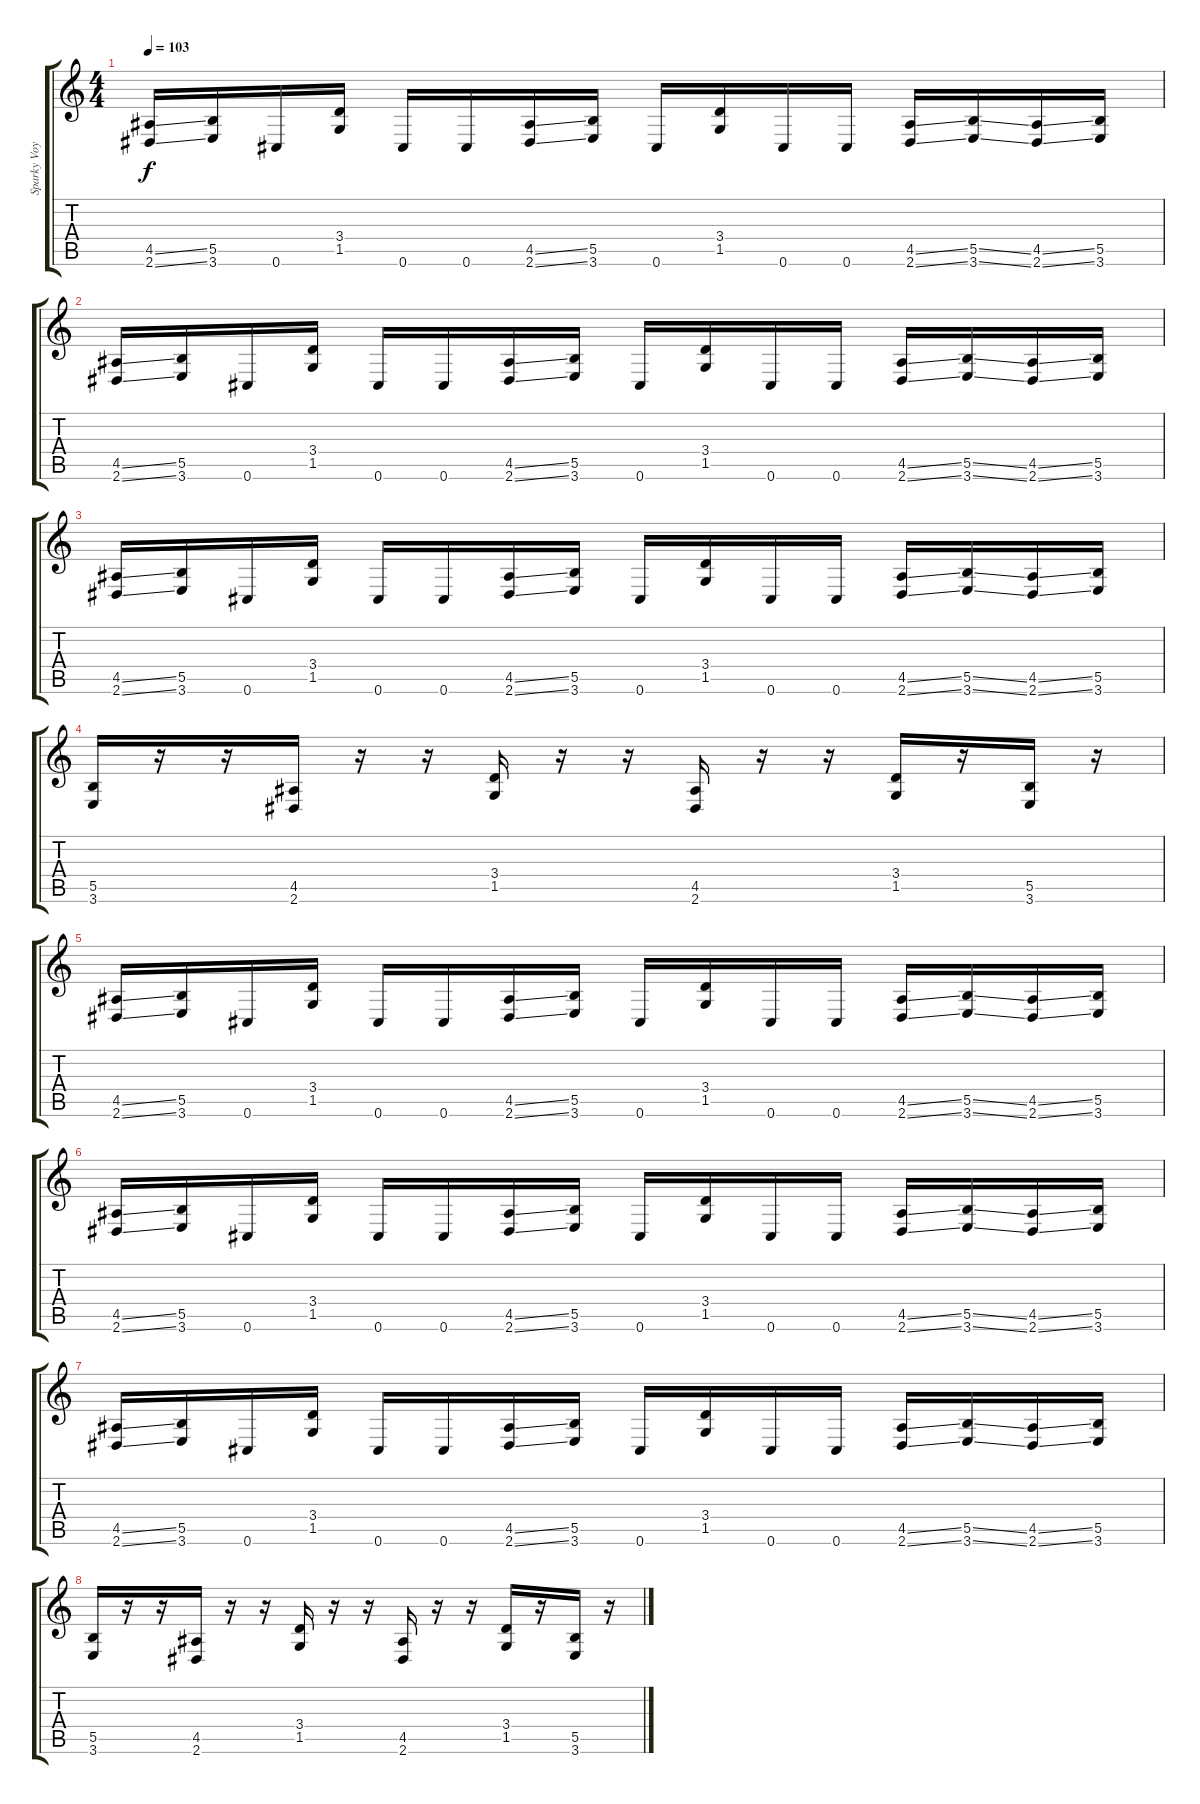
\track ("Sparky Voyles" "Sparky Voy") {instrument distortionguitar}
\staff {score tabs}
\tuning (Db4 Ab3 E3 B2 Gb2 Db2) {hide}
\ts (4 4)
\tempo 103
\clef g2
\ks c
(4.5{ss} 2.6{ss}).16{dy f} (5.5 3.6).16 0.6.16 (3.4 1.5).16 0.6.16 0.6.16 (4.5{ss} 2.6{ss}).16 (5.5 3.6).16 0.6.16 (3.4 1.5).16 0.6.16 0.6.16 (4.5{ss} 2.6{ss}).16 (5.5{ss} 3.6{ss}).16 (4.5{ss} 2.6{ss}).16 (5.5 3.6).16 |
(4.5{ss} 2.6{ss}).16 (5.5 3.6).16 0.6.16 (3.4 1.5).16 0.6.16 0.6.16 (4.5{ss} 2.6{ss}).16 (5.5 3.6).16 0.6.16 (3.4 1.5).16 0.6.16 0.6.16 (4.5{ss} 2.6{ss}).16 (5.5{ss} 3.6{ss}).16 (4.5{ss} 2.6{ss}).16 (5.5 3.6).16 |
(4.5{ss} 2.6{ss}).16 (5.5 3.6).16 0.6.16 (3.4 1.5).16 0.6.16 0.6.16 (4.5{ss} 2.6{ss}).16 (5.5 3.6).16 0.6.16 (3.4 1.5).16 0.6.16 0.6.16 (4.5{ss} 2.6{ss}).16 (5.5{ss} 3.6{ss}).16 (4.5{ss} 2.6{ss}).16 (5.5 3.6).16 |
(5.5 3.6).16 r.16 r.16 (4.5 2.6).16 r.16 r.16 (3.4 1.5).16 r.16 r.16 (4.5 2.6).16 r.16 r.16 (3.4 1.5).16 r.16 (5.5 3.6).16 r.16 |
(4.5{ss} 2.6{ss}).16 (5.5 3.6).16 0.6.16 (3.4 1.5).16 0.6.16 0.6.16 (4.5{ss} 2.6{ss}).16 (5.5 3.6).16 0.6.16 (3.4 1.5).16 0.6.16 0.6.16 (4.5{ss} 2.6{ss}).16 (5.5{ss} 3.6{ss}).16 (4.5{ss} 2.6{ss}).16 (5.5 3.6).16 |
(4.5{ss} 2.6{ss}).16 (5.5 3.6).16 0.6.16 (3.4 1.5).16 0.6.16 0.6.16 (4.5{ss} 2.6{ss}).16 (5.5 3.6).16 0.6.16 (3.4 1.5).16 0.6.16 0.6.16 (4.5{ss} 2.6{ss}).16 (5.5{ss} 3.6{ss}).16 (4.5{ss} 2.6{ss}).16 (5.5 3.6).16 |
(4.5{ss} 2.6{ss}).16 (5.5 3.6).16 0.6.16 (3.4 1.5).16 0.6.16 0.6.16 (4.5{ss} 2.6{ss}).16 (5.5 3.6).16 0.6.16 (3.4 1.5).16 0.6.16 0.6.16 (4.5{ss} 2.6{ss}).16 (5.5{ss} 3.6{ss}).16 (4.5{ss} 2.6{ss}).16 (5.5 3.6).16 |
(5.5 3.6).16 r.16 r.16 (4.5 2.6).16 r.16 r.16 (3.4 1.5).16 r.16 r.16 (4.5 2.6).16 r.16 r.16 (3.4 1.5).16 r.16 (5.5 3.6).16 r.16
